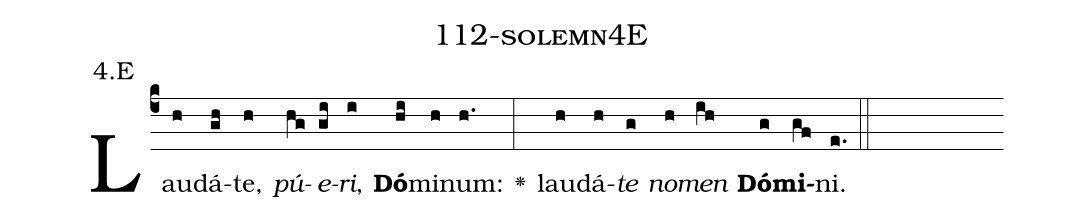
name: 112-solemn4E;
annotation: 4.E;
%%
(c4)Lau(h)dá(gh)te,(h) <i>pú</i>(hg)<i>e</i>(gi)<i>ri</i>,(i) <b>Dó</b>(hi)mi(h)num:(h.) <v>\greheightstar</v>(:) lau(h)dá(h)<i>te</i>(g) <i>no</i>(h)<i>men</i>(ih) <b>Dó</b>(g)<b>mi</b>(gf)ni.(e.) (::)


%E(h) u(g) o(h) u(ih) a(gf) e.(e.) (::)
